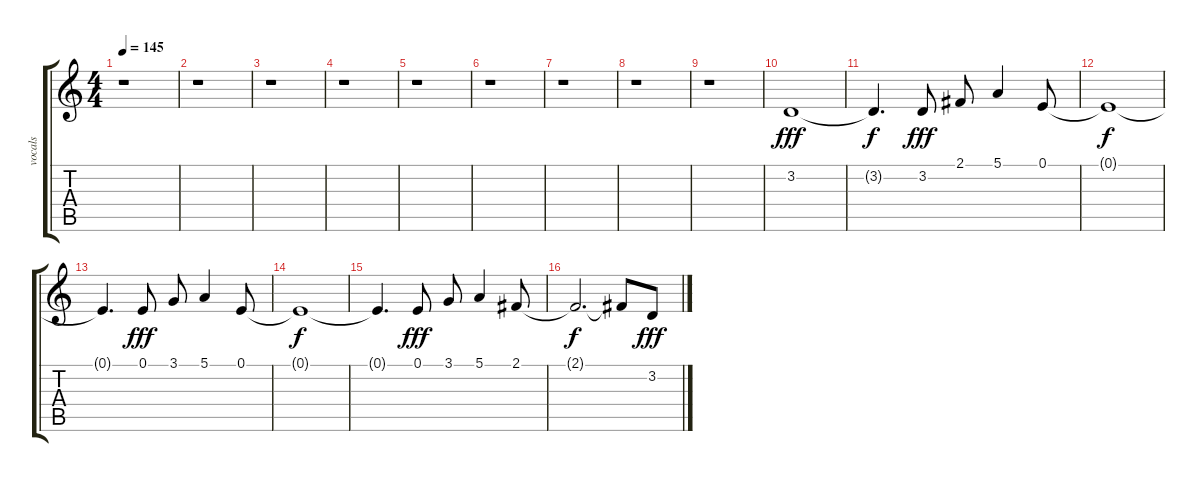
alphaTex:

\track ("vocals" "vocals") {instrument lead8bassandlead}
\staff {score tabs}
\tuning (E4 B3 G3 D3 A2 E2) {hide}
\ts (4 4)
\tempo 145
\clef g2
\ks c
r.1{dy fff} |
r.1 |
r.1 |
r.1 |
r.1 |
r.1 |
r.1 |
r.1 |
r.1 |
3.2.1 |
3.2{t}.4{d dy f} 3.2.8{dy fff} 2.1.8 5.1.4 0.1.8 |
0.1{t}.1{dy f} |
0.1{t}.4{d} 0.1.8{dy fff} 3.1.8 5.1.4 0.1.8 |
0.1{t}.1{dy f} |
0.1{t}.4{d} 0.1.8{dy fff} 3.1.8 5.1.4 2.1.8 |
2.1{t}.2{d dy f} 2.1{t}.8 3.2.8{dy fff}
